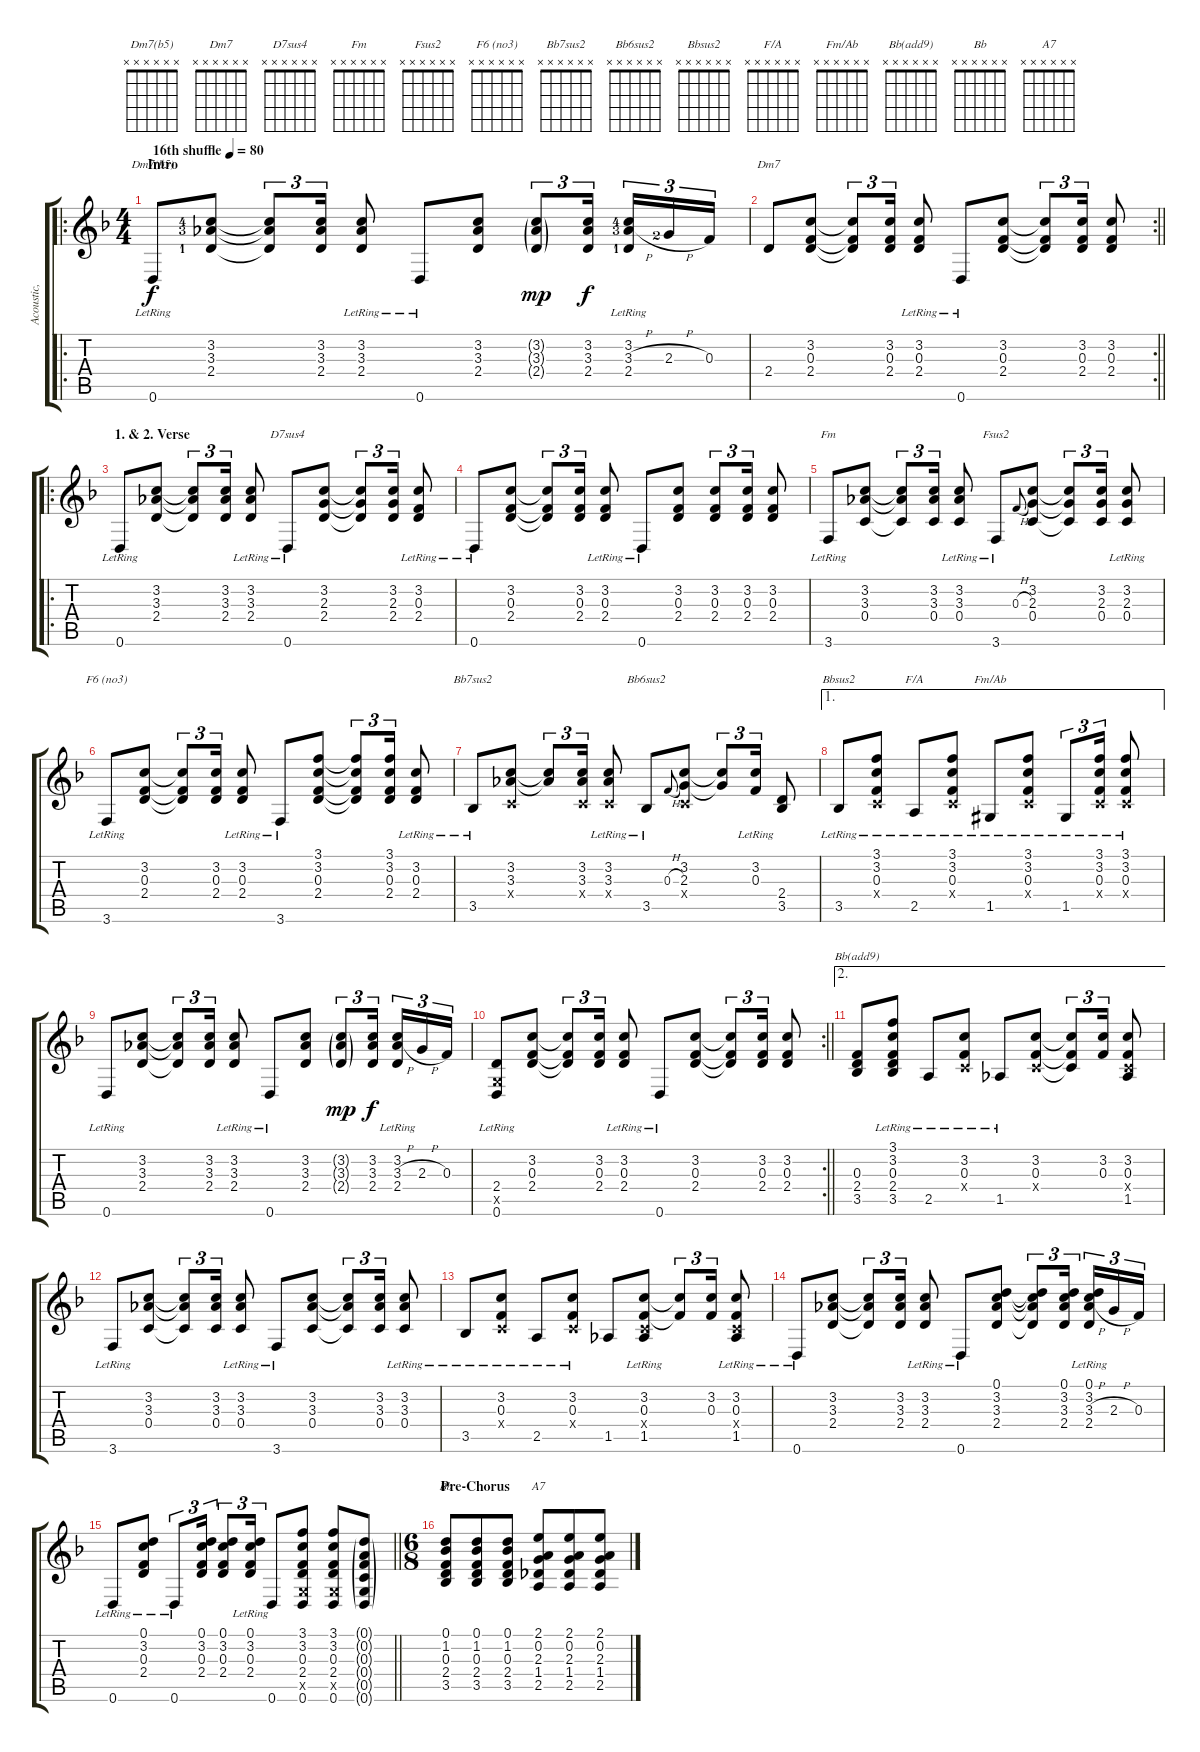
\track ("Acoustic, steel-stringed: main" "Acoustic, ") {instrument acousticguitarsteel}
\staff {score tabs}
\tuning (D4 A3 F3 C3 G2 D2) {hide}
\chord ("Dm7(b5)" x x x x x x)
\chord ("Dm7" x x x x x x)
\chord ("D7sus4" x x x x x x)
\chord ("Fm" x x x x x x)
\chord ("Fsus2" x x x x x x)
\chord ("F6 (no3)" x x x x x x)
\chord ("Bb7sus2" x x x x x x)
\chord ("Bb6sus2" x x x x x x)
\chord ("Bbsus2" x x x x x x)
\chord ("F/A" x x x x x x)
\chord ("Fm/Ab" x x x x x x)
\chord ("Bb(add9)" x x x x x x)
\chord ("Bb" x x x x x x)
\chord ("A7" x x x x x x)
\ro
\ts (4 4)
\section ("" "Intro")
\tempo (80 "16th shuffle")
\clef g2
\ks dminor
0.6{lr}.8{ch "Dm7(b5)" dy f instrument acousticguitarsteel} (3.2{lf 5} 3.3{lf 4} 2.4{lf 2}).8 (3.2{t} 3.3{t} 2.4{t}).8{tu (3 2)} (3.2 3.3 2.4).16{tu (3 2)} (3.2{lr} 3.3{lr} 2.4{lr}).8 0.6{lr}.8 (3.2 3.3 2.4).8 (3.2{g} 3.3{g} 2.4{g}).8{tu (3 2) dy mp} (3.2 3.3 2.4).16{tu (3 2) dy f beam splitsecondary} (3.2{lr lf 5} 3.3{h lr lf 4} 2.4{lr lf 2}).16{tu (3 2)} 2.3{h lf 3}.16{tu (3 2)} 0.3.16{tu (3 2)} |
\rc 2
\barLineRight lightlight
2.4.8{ch "Dm7"} (3.2 0.3 2.4).8 (3.2{t} 0.3{t} 2.4{t}).8{tu (3 2)} (3.2 0.3 2.4).16{tu (3 2)} (3.2{lr} 0.3{lr} 2.4{lr}).8 0.6{lr}.8 (3.2 0.3 2.4).8 (3.2{t} 0.3{t} 2.4{t}).8{tu (3 2)} (3.2 0.3 2.4).16{tu (3 2)} (3.2 0.3 2.4).8 |
\ro
\section ("" "1. & 2. Verse")
0.6{lr}.8 (3.2 3.3 2.4).8 (3.2{t} 3.3{t} 2.4{t}).8{tu (3 2)} (3.2 3.3 2.4).16{tu (3 2)} (3.2{lr} 3.3{lr} 2.4{lr}).8 0.6{lr}.8{ch "D7sus4"} (3.2 2.3 2.4).8 (3.2{t} 2.3{t} 2.4{t}).8{tu (3 2)} (3.2 2.3 2.4).16{tu (3 2)} (3.2{lr} 0.3{lr} 2.4{lr}).8 |
0.6{lr}.8 (3.2 0.3 2.4).8 (3.2{t} 0.3{t} 2.4{t}).8{tu (3 2)} (3.2 0.3 2.4).16{tu (3 2)} (3.2{lr} 0.3{lr} 2.4{lr}).8 0.6{lr}.8 (3.2 0.3 2.4).8 (3.2 0.3 2.4).8{tu (3 2)} (3.2 0.3 2.4).16{tu (3 2)} (3.2 0.3 2.4).8 |
3.6{lr}.8{ch "Fm"} (3.2 3.3 0.4).8 (3.2{t} 3.3{t} 0.4{t}).8{tu (3 2)} (3.2 3.3 0.4).16{tu (3 2)} (3.2{lr} 3.3 0.4{lr}).8 3.6{lr}.8{ch "Fsus2"} 0.3{h}.8{gr onbeat} (3.2 2.3 0.4).8 (3.2{t} 2.3{t} 0.4{t}).8{tu (3 2)} (3.2 2.3 0.4).16{tu (3 2)} (3.2{lr} 2.3 0.4{lr}).8 |
3.6{lr}.8{ch "F6 (no3)"} (3.2 0.3 2.4).8 (3.2{t} 0.3{t} 2.4{t}).8{tu (3 2)} (3.2 0.3 2.4).16{tu (3 2)} (3.2{lr} 0.3{lr} 2.4{lr}).8 3.6{lr}.8 (3.1 3.2 0.3 2.4).8 (3.1{t} 3.2{t} 0.3{t} 2.4{t}).8{tu (3 2)} (3.1 3.2 0.3 2.4).16{tu (3 2)} (3.2{lr} 0.3 2.4{lr}).8 |
3.5{lr}.8{ch "Bb7sus2"} (3.2 3.3 0.4{x}).8 (3.2{t} 3.3{t}).8{tu (3 2)} (3.2 3.3 0.4{x}).16{tu (3 2)} (3.2{lr} 3.3{lr} 0.4{x}).8 3.5{lr}.8{ch "Bb6sus2"} 0.3{h}.8{gr onbeat} (3.2 2.3 0.4{x}).8 (3.2{t} 2.3{t}).8{tu (3 2)} (3.2{lr} 0.3{lr}).16{tu (3 2)} (2.4 3.5).8 |
\ae 1
3.5{lr}.8{ch "Bbsus2"} (3.1{lr} 3.2{lr} 0.3{lr} 0.4{x}).8 2.5{lr}.8{ch "F/A"} (3.1{lr} 3.2{lr} 0.3{lr} 0.4{x}).8 1.5{lr acc #}.8{ch "Fm/Ab"} (3.1{lr} 3.2{lr} 0.3{lr} 0.4{x}).8 1.5{lr acc #}.8{tu (3 2)} (3.1{lr} 3.2{lr} 0.3{lr} 0.4{x}).16{tu (3 2)} (3.1{lr} 3.2{lr} 0.3{lr} 0.4{x}).8 |
0.6{lr}.8 (3.2 3.3 2.4).8 (3.2{t} 3.3{t} 2.4{t}).8{tu (3 2)} (3.2 3.3 2.4).16{tu (3 2)} (3.2{lr} 3.3{lr} 2.4{lr}).8 0.6{lr}.8 (3.2 3.3 2.4).8 (3.2{g} 3.3{g} 2.4{g}).8{tu (3 2) dy mp} (3.2 3.3 2.4).16{tu (3 2) dy f beam splitsecondary} (3.2{lr} 3.3{h lr} 2.4{lr}).16{tu (3 2)} 2.3{h}.16{tu (3 2)} 0.3.16{tu (3 2)} |
\rc 2
\barLineRight lightlight
(2.4 0.5{x} 0.6{lr}).8 (3.2 0.3 2.4).8 (3.2{t} 0.3{t} 2.4{t}).8{tu (3 2)} (3.2 0.3 2.4).16{tu (3 2)} (3.2{lr} 0.3{lr} 2.4{lr}).8 0.6{lr}.8 (3.2 0.3 2.4).8 (3.2{t} 0.3{t} 2.4{t}).8{tu (3 2)} (3.2 0.3 2.4).16{tu (3 2)} (3.2 0.3 2.4).8 |
\ae 2
(0.3 2.4 3.5).8{ch "Bb(add9)"} (3.1{lr} 3.2{lr} 0.3{lr} 2.4 3.5).8 2.5{lr}.8 (3.2{lr} 0.3{lr} 0.4{x}).8 1.5{lr}.8 (3.2 0.3 0.4{x}).8 (3.2{t} 0.3{t} 0.4{t}).8{tu (3 2)} (3.2 0.3).16{tu (3 2)} (3.2 0.3 0.4{x} 1.5).8 |
3.6{lr}.8 (3.2 3.3 0.4).8 (3.2{t} 3.3{t} 0.4{t}).8{tu (3 2)} (3.2 3.3 0.4).16{tu (3 2)} (3.2{lr} 3.3{lr} 0.4{lr}).8 3.6{lr}.8 (3.2 3.3 0.4).8 (3.2{t} 3.3{t} 0.4{t}).8{tu (3 2)} (3.2 3.3 0.4).16{tu (3 2)} (3.2{lr} 3.3 0.4).8 |
3.5{lr}.8 (3.2{lr} 0.3{lr} 0.4{x}).8 2.5{lr}.8 (3.2{lr} 0.3{lr} 0.4{x}).8 1.5.8 (3.2{lr} 0.3{lr} 0.4{x} 1.5).8 (3.2{t} 0.3{t}).8{tu (3 2)} (3.2 0.3).16{tu (3 2)} (3.2{lr} 0.3 0.4{x} 1.5).8 |
0.6{lr}.8 (3.2 3.3 2.4).8 (3.2{t} 3.3{t} 2.4{t}).8{tu (3 2)} (3.2 3.3 2.4).16{tu (3 2)} (3.2{lr} 3.3{lr} 2.4{lr}).8 0.6{lr}.8 (0.1 3.2 3.3 2.4).8 (0.1{t} 3.2{t} 3.3{t} 2.4{t}).8{tu (3 2)} (0.1 3.2 3.3 2.4).16{tu (3 2) beam splitsecondary} (0.1{lr} 3.2{lr} 3.3{h lr} 2.4{lr}).16{tu (3 2)} 2.3{h}.16{tu (3 2)} 0.3.16{tu (3 2)} |
\barLineRight lightlight
0.6{lr}.8 (0.1 3.2{lr} 0.3{lr} 2.4{lr}).8 0.6{lr}.8{tu (3 2)} (0.1 3.2 0.3 2.4).16{tu (3 2)} (0.1 3.2 0.3 2.4).8{tu (3 2)} (0.1 3.2{lr} 0.3{lr} 2.4{lr}).16{tu (3 2)} 0.6.8 (3.1 3.2 0.3 2.4 0.5{x} 0.6).8 (3.1 3.2 0.3 2.4 0.5{x} 0.6).8 (0.1{g} 0.2{g} 0.3{g} 0.4{g} 0.5{g} 0.6{g}).8 |
\ts (6 8)
\section ("" "Pre-Chorus")
(0.1 1.2 0.3 2.4 3.5).8{ch "Bb"} (0.1 1.2 0.3 2.4 3.5).8 (0.1 1.2 0.3 2.4 3.5).8 (2.1 0.2 2.3 1.4 2.5).8{ch "A7"} (2.1 0.2 2.3 1.4 2.5).8 (2.1 0.2 2.3 1.4 2.5).8
